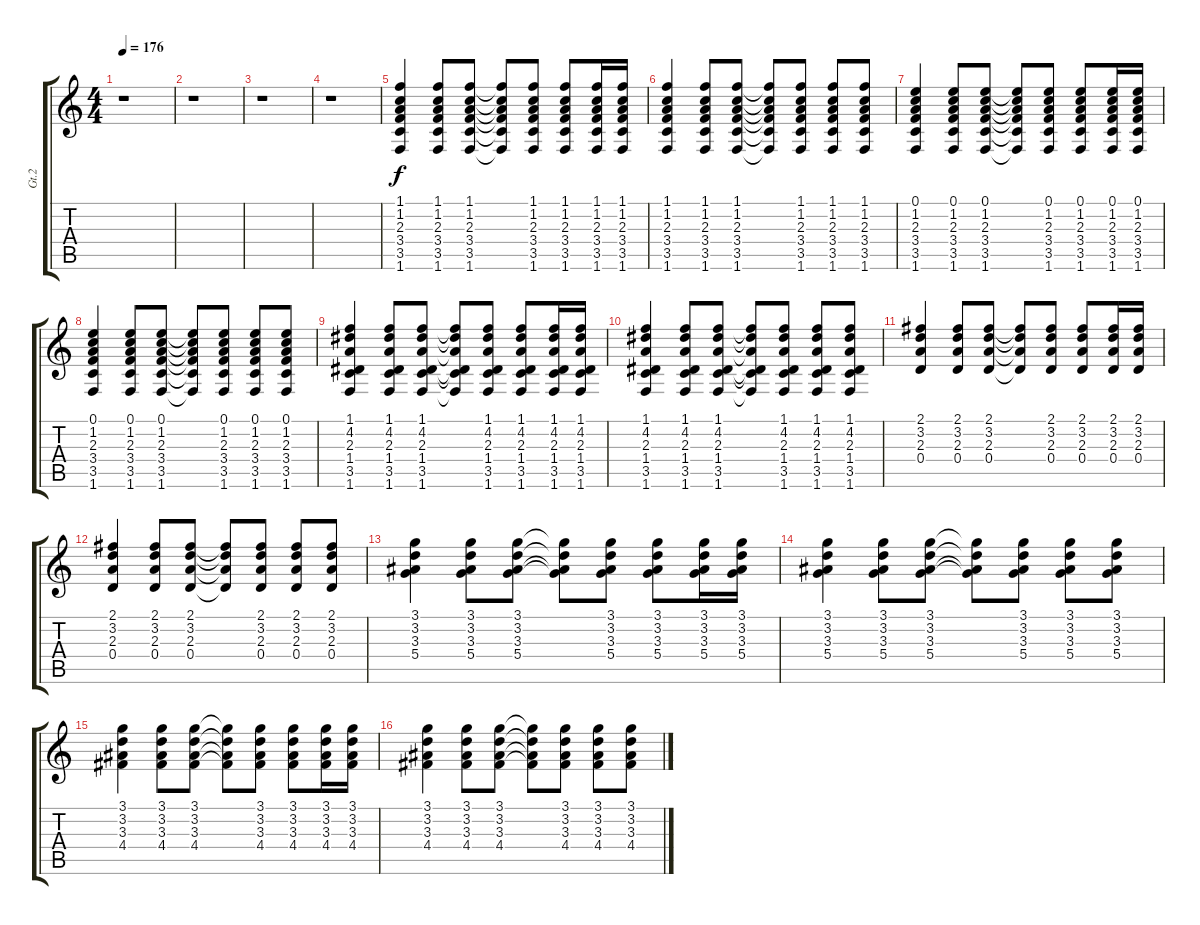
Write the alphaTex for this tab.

\track ("Gt.2" "Gt.2") {instrument distortionguitar}
\staff {score tabs}
\tuning (E4 B3 G3 D3 A2 E2) {hide}
\ts (4 4)
\tempo 176
\clef g2
\ks c
r.1{dy f} |
r.1 |
r.1 |
r.1 |
(1.1 1.2 2.3 3.4 3.5 1.6).4{instrument acousticguitarsteel} (1.1 1.2 2.3 3.4 3.5 1.6).8 (1.1 1.2 2.3 3.4 3.5 1.6).8 (1.1{t} 1.2{t} 2.3{t} 3.4{t} 3.5{t} 1.6{t}).8 (1.1 1.2 2.3 3.4 3.5 1.6).8 (1.1 1.2 2.3 3.4 3.5 1.6).8 (1.1 1.2 2.3 3.4 3.5 1.6).16 (1.1 1.2 2.3 3.4 3.5 1.6).16 |
(1.1 1.2 2.3 3.4 3.5 1.6).4 (1.1 1.2 2.3 3.4 3.5 1.6).8 (1.1 1.2 2.3 3.4 3.5 1.6).8 (1.1{t} 1.2{t} 2.3{t} 3.4{t} 3.5{t} 1.6{t}).8 (1.1 1.2 2.3 3.4 3.5 1.6).8 (1.1 1.2 2.3 3.4 3.5 1.6).8 (1.1 1.2 2.3 3.4 3.5 1.6).8 |
(0.1 1.2 2.3 3.4 3.5 1.6).4 (0.1 1.2 2.3 3.4 3.5 1.6).8 (0.1 1.2 2.3 3.4 3.5 1.6).8 (0.1{t} 1.2{t} 2.3{t} 3.4{t} 3.5{t} 1.6{t}).8 (0.1 1.2 2.3 3.4 3.5 1.6).8 (0.1 1.2 2.3 3.4 3.5 1.6).8 (0.1 1.2 2.3 3.4 3.5 1.6).16 (0.1 1.2 2.3 3.4 3.5 1.6).16 |
(0.1 1.2 2.3 3.4 3.5 1.6).4 (0.1 1.2 2.3 3.4 3.5 1.6).8 (0.1 1.2 2.3 3.4 3.5 1.6).8 (0.1{t} 1.2{t} 2.3{t} 3.4{t} 3.5{t} 1.6{t}).8 (0.1 1.2 2.3 3.4 3.5 1.6).8 (0.1 1.2 2.3 3.4 3.5 1.6).8 (0.1 1.2 2.3 3.4 3.5 1.6).8 |
(1.1 4.2 2.3 1.4 3.5 1.6).4 (1.1 4.2 2.3 1.4 3.5 1.6).8 (1.1 4.2 2.3 1.4 3.5 1.6).8 (1.1{t} 4.2{t} 2.3{t} 1.4{t} 3.5{t} 1.6{t}).8 (1.1 4.2 2.3 1.4 3.5 1.6).8 (1.1 4.2 2.3 1.4 3.5 1.6).8 (1.1 4.2 2.3 1.4 3.5 1.6).16 (1.1 4.2 2.3 1.4 3.5 1.6).16 |
(1.1 4.2 2.3 1.4 3.5 1.6).4 (1.1 4.2 2.3 1.4 3.5 1.6).8 (1.1 4.2 2.3 1.4 3.5 1.6).8 (1.1{t} 4.2{t} 2.3{t} 1.4{t} 3.5{t} 1.6{t}).8 (1.1 4.2 2.3 1.4 3.5 1.6).8 (1.1 4.2 2.3 1.4 3.5 1.6).8 (1.1 4.2 2.3 1.4 3.5 1.6).8 |
(2.1 3.2 2.3 0.4).4 (2.1 3.2 2.3 0.4).8 (2.1 3.2 2.3 0.4).8 (2.1{t} 3.2{t} 2.3{t} 0.4{t}).8 (2.1 3.2 2.3 0.4).8 (2.1 3.2 2.3 0.4).8 (2.1 3.2 2.3 0.4).16 (2.1 3.2 2.3 0.4).16 |
(2.1 3.2 2.3 0.4).4 (2.1 3.2 2.3 0.4).8 (2.1 3.2 2.3 0.4).8 (2.1{t} 3.2{t} 2.3{t} 0.4{t}).8 (2.1 3.2 2.3 0.4).8 (2.1 3.2 2.3 0.4).8 (2.1 3.2 2.3 0.4).8 |
(3.1 3.2 3.3 5.4).4 (3.1 3.2 3.3 5.4).8 (3.1 3.2 3.3 5.4).8 (3.1{t} 3.2{t} 3.3{t} 5.4{t}).8 (3.1 3.2 3.3 5.4).8 (3.1 3.2 3.3 5.4).8 (3.1 3.2 3.3 5.4).16 (3.1 3.2 3.3 5.4).16 |
(3.1 3.2 3.3 5.4).4 (3.1 3.2 3.3 5.4).8 (3.1 3.2 3.3 5.4).8 (3.1{t} 3.2{t} 3.3{t} 5.4{t}).8 (3.1 3.2 3.3 5.4).8 (3.1 3.2 3.3 5.4).8 (3.1 3.2 3.3 5.4).8 |
(3.1 3.2 3.3 4.4).4 (3.1 3.2 3.3 4.4).8 (3.1 3.2 3.3 4.4).8 (3.1{t} 3.2{t} 3.3{t} 4.4{t}).8 (3.1 3.2 3.3 4.4).8 (3.1 3.2 3.3 4.4).8 (3.1 3.2 3.3 4.4).16 (3.1 3.2 3.3 4.4).16 |
(3.1 3.2 3.3 4.4).4 (3.1 3.2 3.3 4.4).8 (3.1 3.2 3.3 4.4).8 (3.1{t} 3.2{t} 3.3{t} 4.4{t}).8 (3.1 3.2 3.3 4.4).8 (3.1 3.2 3.3 4.4).8 (3.1 3.2 3.3 4.4).8
